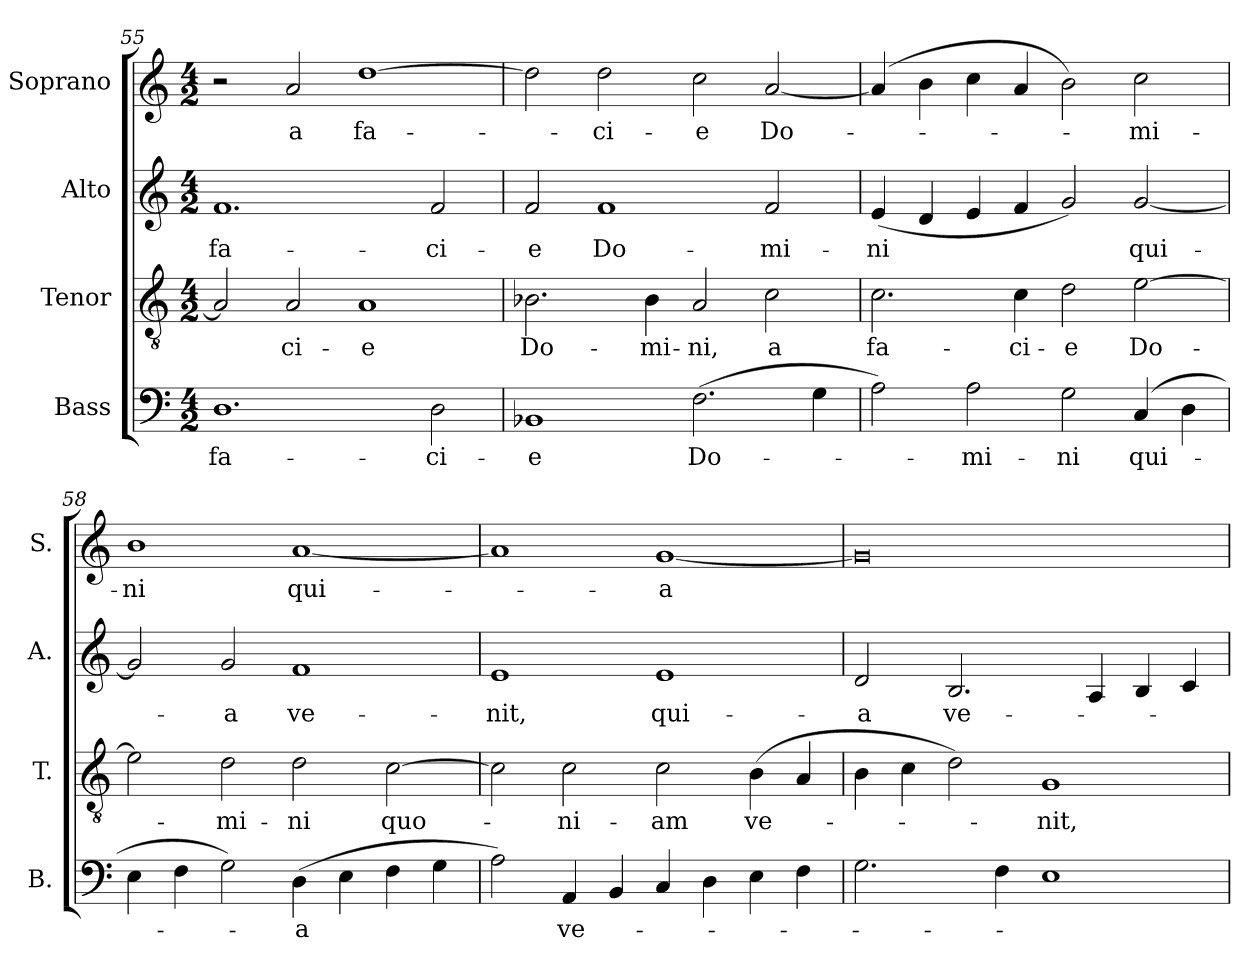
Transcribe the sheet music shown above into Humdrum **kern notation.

**kern	**text	**kern	**text	**kern	**text	**kern	**text
*part4	*part4	*part3	*part3	*part2	*part2	*part1	*part1
*staff4	*staff4	*staff3	*staff3	*staff2	*staff2	*staff1	*staff1
*I"Bass	*	*I"Tenor	*	*I"Alto	*	*I"Soprano	*
*I'B.	*	*I'T.	*	*I'A.	*	*I'S.	*
*clefF4	*	*clefGv2	*	*clefG2	*	*clefG2	*
*	*	*ITrd7c12	*	*	*	*	*
*k[]	*	*k[]	*	*k[]	*	*k[]	*
*C:	*	*C:	*	*C:	*	*C:	*
*M4/2	*	*M4/2	*	*M4/2	*	*M4/2	*
=55	=55	=55	=55	=55	=55	=55	=55
!	!LO:LY:b:color=#000000	!	!	!	!	!	!
!	!	!	!	!	!LO:LY:b:color=#000000	!	!
1.Di	fa-	2AAi/]	.	1.fi	fa-	2r	.
!	!	!	!LO:LY:b:color=#000000	!	!	!	!
!	!	!	!	!	!	!	!LO:LY:b:color=#000000
.	.	2AAi/	-ci-	.	.	2ai/	a
!	!	!	!LO:LY:b:color=#000000	!	!	!	!
!	!	!	!	!	!	!	!LO:LY:b:color=#000000
.	.	1AAi	-e	.	.	[1ddi	fa-
!	!LO:LY:b:color=#000000	!	!	!	!	!	!
!	!	!	!	!	!LO:LY:b:color=#000000	!	!
2Di\	-ci-	.	.	2fi/	-ci-	.	.
=56	=56	=56	=56	=56	=56	=56	=56
!	!LO:LY:b:color=#000000	!	!	!	!	!	!
!	!	!	!LO:LY:b:color=#000000	!	!	!	!
!	!	!	!	!	!LO:LY:b:color=#000000	!	!
1BB-Xi	-e	2.BB-Xi\	Do-	2fi/	-e	2ddi\]	.
!	!	!	!	!	!LO:LY:b:color=#000000	!	!
!	!	!	!	!	!	!	!LO:LY:b:color=#000000
.	.	.	.	1fi	Do-	2ddi\	-ci-
!	!	!	!LO:LY:b:color=#000000	!	!	!	!
.	.	4BB-i\	-mi-	.	.	.	.
!	!LO:LY:b:color=#000000	!	!	!	!	!	!
!	!	!	!LO:LY:b:color=#000000	!	!	!	!
!	!	!	!	!	!	!	!LO:LY:b:color=#000000
(2.Fi\	Do-	2AAi/	-ni,	.	.	2cci\	-e
!	!	!	!LO:LY:b:color=#000000	!	!	!	!
!	!	!	!	!	!LO:LY:b:color=#000000	!	!
!	!	!	!	!	!	!	!LO:LY:b:color=#000000
.	.	2Ci\	a	2fi/	-mi-	[2ai/	Do-
4Gi\	.	.	.	.	.	.	.
!!LO:LB:g=z
=57	=57	=57	=57	=57	=57	=57	=57
!	!	!	!LO:LY:b:color=#000000	!	!	!	!
!	!	!	!	!	!LO:LY:b:color=#000000	!	!
2Ai\)	.	2.Ci\	fa-	(4ei/	-ni	(4ai/]	.
.	.	.	.	4di/	.	4bi\	.
!	!LO:LY:b:color=#000000	!	!	!	!	!	!
2Ai\	-mi-	.	.	4ei/	.	4cci\	.
!	!	!	!LO:LY:b:color=#000000	!	!	!	!
.	.	4Ci\	-ci-	4fi/	.	4ai/	.
!	!LO:LY:b:color=#000000	!	!	!	!	!	!
!	!	!	!LO:LY:b:color=#000000	!	!	!	!
2Gi\	-ni	2Di\	-e	2gi/)	.	2bi\)	.
!	!LO:LY:b:color=#000000	!	!	!	!	!	!
!	!	!	!LO:LY:b:color=#000000	!	!	!	!
!	!	!	!	!	!LO:LY:b:color=#000000	!	!
!	!	!	!	!	!	!	!LO:LY:b:color=#000000
(4Ci/	qui-	[2Ei\	Do-	[2gi/	qui-	2cci\	-mi-
4Di\	.	.	.	.	.	.	.
=58	=58	=58	=58	=58	=58	=58	=58
!	!	!	!	!	!	!	!LO:LY:b:color=#000000
4Ei\	.	2Ei\]	.	2gi/]	.	1bi	-ni
4Fi\	.	.	.	.	.	.	.
!	!	!	!LO:LY:b:color=#000000	!	!	!	!
!	!	!	!	!	!LO:LY:b:color=#000000	!	!
2Gi\)	.	2Di\	-mi-	2gi/	-a	.	.
!	!LO:LY:b:color=#000000	!	!	!	!	!	!
!	!	!	!LO:LY:b:color=#000000	!	!	!	!
!	!	!	!	!	!LO:LY:b:color=#000000	!	!
!	!	!	!	!	!	!	!LO:LY:b:color=#000000
(4Di\	-a	2Di\	-ni	1fi	ve-	[1ai	qui-
4Ei\	.	.	.	.	.	.	.
!	!	!	!LO:LY:b:color=#000000	!	!	!	!
4Fi\	.	[2Ci\	quo-	.	.	.	.
4Gi\	.	.	.	.	.	.	.
=59	=59	=59	=59	=59	=59	=59	=59
!	!	!	!	!	!LO:LY:b:color=#000000	!	!
2Ai\)	.	2Ci\]	.	1ei	-nit,	1ai]	.
!	!LO:LY:b:color=#000000	!	!	!	!	!	!
!	!	!	!LO:LY:b:color=#000000	!	!	!	!
4AAi/	ve-	2Ci\	-ni-	.	.	.	.
4BBi/	.	.	.	.	.	.	.
!	!	!	!LO:LY:b:color=#000000	!	!	!	!
!	!	!	!	!	!LO:LY:b:color=#000000	!	!
!	!	!	!	!	!	!	!LO:LY:b:color=#000000
4Ci/	.	2Ci\	-am	1ei	qui-	[1gi	-a
4Di\	.	.	.	.	.	.	.
!	!	!	!LO:LY:b:color=#000000	!	!	!	!
4Ei\	.	(4BBi\	ve-	.	.	.	.
4Fi\	.	4AAi/	.	.	.	.	.
=60	=60	=60	=60	=60	=60	=60	=60
!	!	!	!	!	!LO:LY:b:color=#000000	!	!
2.Gi\	.	4BBi\	.	2di/	-a	0gi]	.
.	.	4Ci\	.	.	.	.	.
!	!	!	!	!	!LO:LY:b:color=#000000	!	!
.	.	2Di\)	.	2.Bi/	ve-	.	.
4Fi\	.	.	.	.	.	.	.
!	!	!	!LO:LY:b:color=#000000	!	!	!	!
1Ei	.	1GGi	-nit,	.	.	.	.
.	.	.	.	4Ai/	.	.	.
.	.	.	.	4Bi/	.	.	.
.	.	.	.	4ci/	.	.	.
=	=	=	=	=	=	=	=
*-	*-	*-	*-	*-	*-	*-	*-
